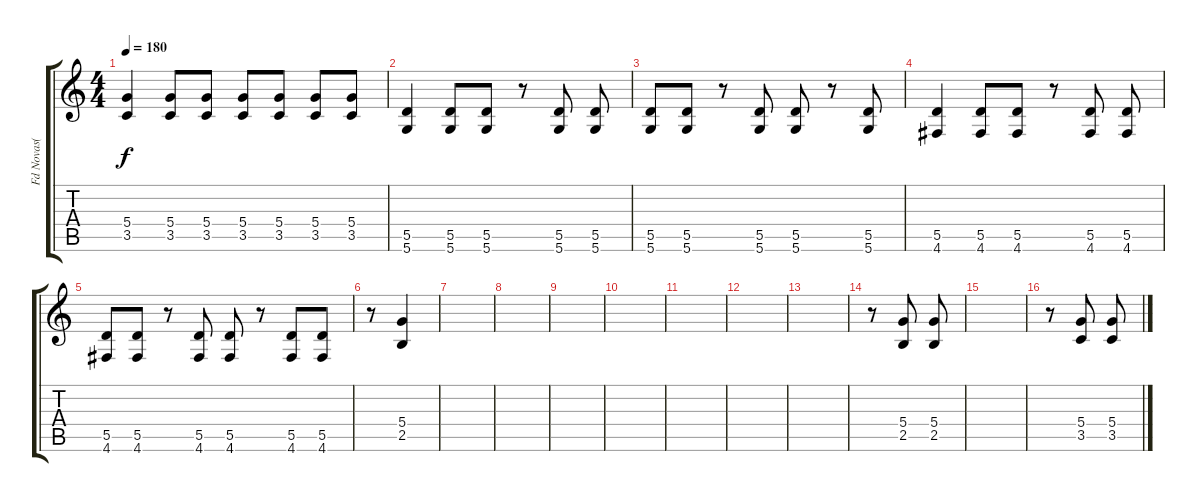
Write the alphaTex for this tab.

\track ("Fd Novas( Rythm Guitar)" "Fd Novas( ") {instrument distortionguitar}
\staff {score tabs}
\tuning (E4 B3 G3 D3 A2 D2) {hide}
\ts (4 4)
\tempo 180
\clef g2
\ks c
(5.4 3.5).4{dy f} (5.4 3.5).8 (5.4 3.5).8 (5.4 3.5).8 (5.4 3.5).8 (5.4 3.5).8 (5.4 3.5).8 |
(5.5 5.6).4 (5.5 5.6).8 (5.5 5.6).8 r.8 (5.5 5.6).8 (5.5 5.6).8 |
(5.5 5.6).8 (5.5 5.6).8 r.8 (5.5 5.6).8 (5.5 5.6).8 r.8 (5.5 5.6).8 |
(5.5 4.6).4 (5.5 4.6).8 (5.5 4.6).8 r.8 (5.5 4.6).8 (5.5 4.6).8 |
(5.5 4.6).8 (5.5 4.6).8 r.8 (5.5 4.6).8 (5.5 4.6).8 r.8 (5.5 4.6).8 (5.5 4.6).8 |
r.8 (5.4 2.5).4 |
|
|
|
|
|
|
|
r.8 (5.4 2.5).8 (5.4 2.5).8 |
|
r.8 (5.4 3.5).8 (5.4 3.5).8
